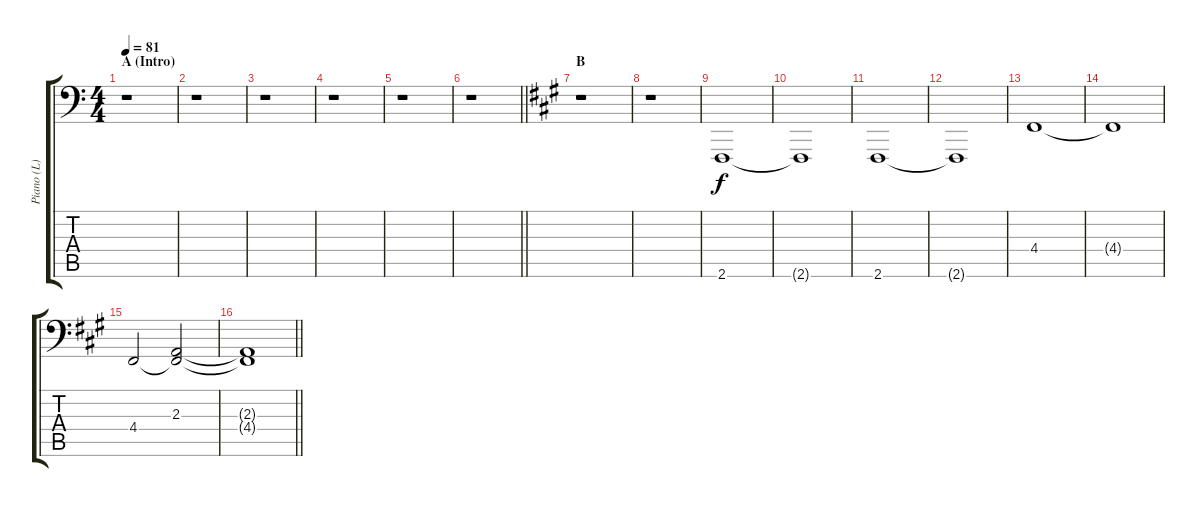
\track ("Piano (L)" "Piano (L)") {instrument electricgrandpiano}
\staff {score tabs}
\tuning (E3 B2 G2 D2 A1 E1) {hide}
\ts (4 4)
\section ("" "A (Intro)")
\tempo 81
\clef f4
\ks c
r.1{dy f instrument electricgrandpiano} |
r.1 |
r.1 |
r.1 |
r.1 |
\barLineRight lightlight
r.1 |
\section ("" "B")
\ks f#minor
r.1 |
r.1 |
2.6.1 |
2.6{t}.1 |
2.6.1 |
2.6{t}.1 |
4.4.1 |
4.4{t}.1 |
4.4.2 (2.3 4.4{t}).2 |
\barLineRight lightlight
(2.3{t} 4.4{t}).1
